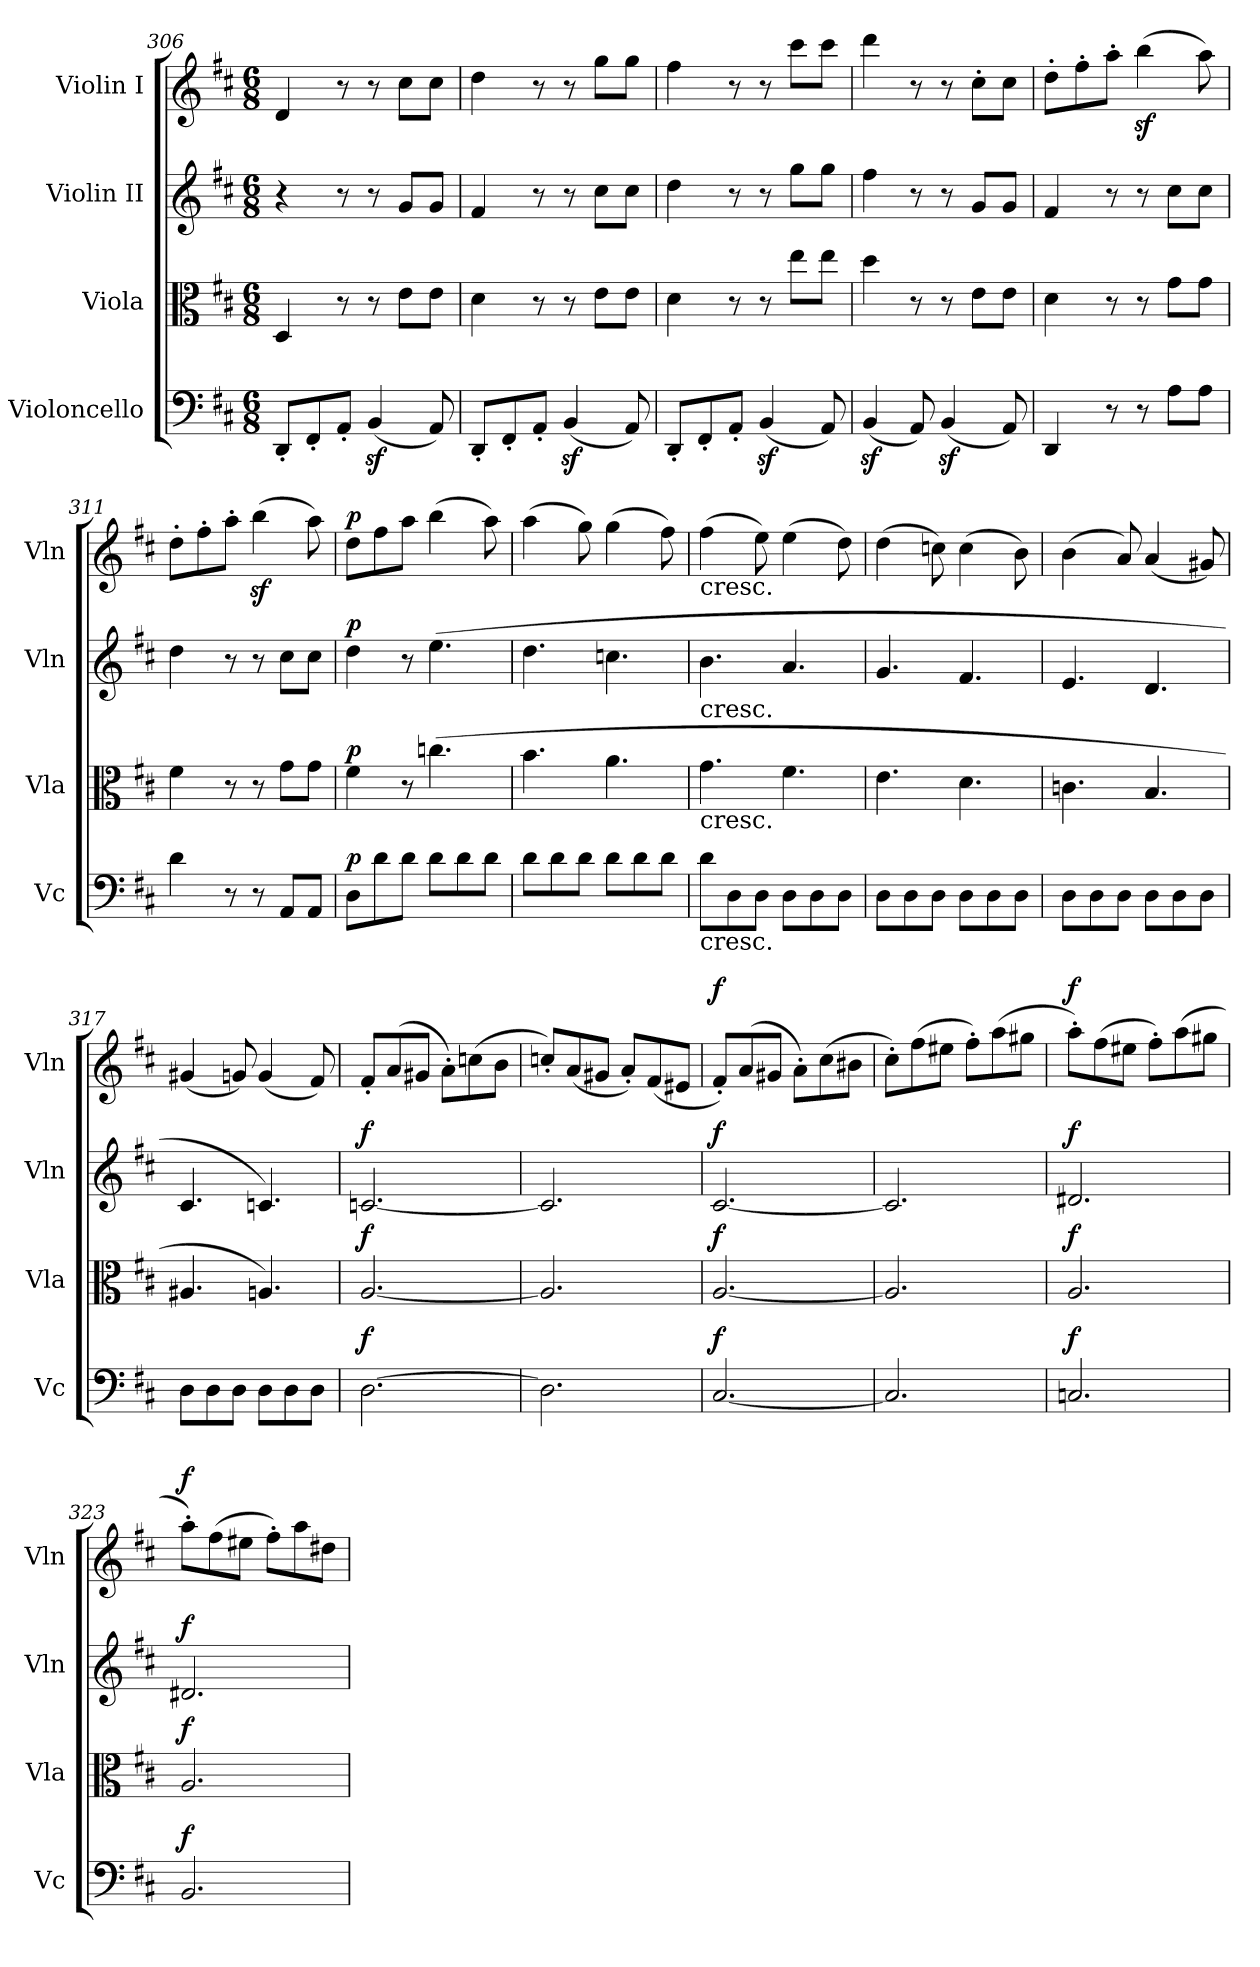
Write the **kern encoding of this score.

**kern	**dynam	**kern	**dynam	**kern	**dynam	**kern	**dynam
*part4	*part4	*part3	*part3	*part2	*part2	*part1	*part1
*staff4	*staff4	*staff3	*staff3	*staff2	*staff2	*staff1	*staff1
*I"Violoncello	*	*I"Viola	*	*I"Violin II	*	*I"Violin I	*
*I'Vc	*	*I'Vla	*	*I'Vln	*	*I'Vln	*
*clefF4	*	*clefC3	*	*clefG2	*	*clefG2	*
*k[f#c#]	*	*k[f#c#]	*	*k[f#c#]	*	*k[f#c#]	*
*M6/8	*	*M6/8	*	*M6/8	*	*M6/8	*
=306	=306	=306	=306	=306	=306	=306	=306
8DD'L	.	4D	.	4r	.	4d	.
8FF#'	.	.	.	.	.	.	.
8AA'J	.	8r	.	8r	.	8r	.
(4BBz>	.	8r	.	8r	.	8r	.
.	.	8eL	.	8gL	.	8cc#L	.
8AA)	.	8eJ	.	8gJ	.	8cc#J	.
=307	=307	=307	=307	=307	=307	=307	=307
8DD'L	.	4d	.	4f#	.	4dd	.
8FF#'	.	.	.	.	.	.	.
8AA'J	.	8r	.	8r	.	8r	.
(4BBz>	.	8r	.	8r	.	8r	.
.	.	8eL	.	8cc#L	.	8ggL	.
8AA)	.	8eJ	.	8cc#J	.	8ggJ	.
=308	=308	=308	=308	=308	=308	=308	=308
8DD'L	.	4d	.	4dd	.	4ff#	.
8FF#'	.	.	.	.	.	.	.
8AA'J	.	8r	.	8r	.	8r	.
(4BBz>	.	8r	.	8r	.	8r	.
.	.	8eeL	.	8ggL	.	8ccc#L	.
8AA)	.	8eeJ	.	8ggJ	.	8ccc#J	.
=309	=309	=309	=309	=309	=309	=309	=309
(4BBz>	.	4dd	.	4ff#	.	4ddd	.
8AA)	.	8r	.	8r	.	8r	.
(4BBz>	.	8r	.	8r	.	8r	.
.	.	8eL	.	8gL	.	8cc#'L	.
8AA)	.	8eJ	.	8gJ	.	8cc#J	.
=310	=310	=310	=310	=310	=310	=310	=310
4DD	.	4d	.	4f#	.	8dd'L	.
.	.	.	.	.	.	8ff#'	.
8r	.	8r	.	8r	.	8aa'J	.
8r	.	8r	.	8r	.	(4bbz>	.
8AL	.	8gL	.	8cc#L	.	.	.
8AJ	.	8gJ	.	8cc#J	.	8aa)	.
=311	=311	=311	=311	=311	=311	=311	=311
4d	.	4f#	.	4dd	.	8dd'L	.
.	.	.	.	.	.	8ff#'	.
8r	.	8r	.	8r	.	8aa'J	.
8r	.	8r	.	8r	.	(4bbz>	.
8AAL	.	8gL	.	8cc#L	.	.	.
8AAJ	.	8gJ	.	8cc#J	.	8aa)	.
=312	=312	=312	=312	=312	=312	=312	=312
!	!LO:DY:a	!	!LO:DY:a	!	!LO:DY:a	!	!LO:DY:a
8DL	p	4f#	p	4dd	p	8ddL	p
8d	.	.	.	.	.	8ff#	.
8dJ	.	8r	.	8r	.	8aaJ	.
8dL	.	(4.ccn	.	(4.ee	.	(4bb	.
8d	.	.	.	.	.	.	.
8dJ	.	.	.	.	.	8aa)	.
=313	=313	=313	=313	=313	=313	=313	=313
8dL	.	4.b	.	4.dd	.	(4aa	.
8d	.	.	.	.	.	.	.
8dJ	.	.	.	.	.	8gg)	.
8dL	.	4.a	.	4.ccn	.	(4gg	.
8d	.	.	.	.	.	.	.
8dJ	.	.	.	.	.	8ff#)	.
=314	=314	=314	=314	=314	=314	=314	=314
!	!	!	!	!	!	!LO:TX:b:t=cresc.	!
!	!	!	!	!LO:TX:b:t=cresc.	!	!	!
!	!	!LO:TX:b:t=cresc.	!	!	!	!	!
!LO:TX:b:t=cresc.	!	!	!	!	!	!	!
8dL	.	4.g	.	4.b	.	(4ff#	.
8D	.	.	.	.	.	.	.
8DJ	.	.	.	.	.	8ee)	.
8DL	.	4.f#	.	4.a	.	(4ee	.
8D	.	.	.	.	.	.	.
8DJ	.	.	.	.	.	8dd)	.
=315	=315	=315	=315	=315	=315	=315	=315
8DL	.	4.e	.	4.g	.	(4dd	.
8D	.	.	.	.	.	.	.
8DJ	.	.	.	.	.	8ccn)	.
8DL	.	4.d	.	4.f#	.	(4cc	.
8D	.	.	.	.	.	.	.
8DJ	.	.	.	.	.	8b)	.
=316	=316	=316	=316	=316	=316	=316	=316
8DL	.	4.cn	.	4.e	.	(4b	.
8D	.	.	.	.	.	.	.
8DJ	.	.	.	.	.	8a)	.
8DL	.	4.B	.	4.d	.	(4a	.
8D	.	.	.	.	.	.	.
8DJ	.	.	.	.	.	8g#X)	.
=317	=317	=317	=317	=317	=317	=317	=317
8DL	.	4.A#X	.	4.c#	.	(4g#X	.
8D	.	.	.	.	.	.	.
8DJ	.	.	.	.	.	8gn)	.
8DL	.	4.An)	.	4.cn)	.	(4g	.
8D	.	.	.	.	.	.	.
8DJ	.	.	.	.	.	8f#)	.
=318	=318	=318	=318	=318	=318	=318	=318
!	!LO:DY:a	!	!LO:DY:a	!	!LO:DY:a	!	!
[2.D	f	[2.A	f	[2.cn	f	8f#'L	.
.	.	.	.	.	.	(8a	.
.	.	.	.	.	.	8g#XJ	.
.	.	.	.	.	.	8a'L)	.
.	.	.	.	.	.	(8ccn	.
.	.	.	.	.	.	8bJ	.
=319	=319	=319	=319	=319	=319	=319	=319
2.D]	.	2.A]	.	2.c]	.	8ccn'L)	.
.	.	.	.	.	.	(8a	.
.	.	.	.	.	.	8g#XJ	.
.	.	.	.	.	.	8a'L)	.
.	.	.	.	.	.	(8f#	.
.	.	.	.	.	.	8e#XJ	.
=320	=320	=320	=320	=320	=320	=320	=320
!	!LO:DY:a	!	!LO:DY:a	!	!LO:DY:a	!	!LO:DY:a
[2.C#	f	[2.A	f	[2.c#	f	8f#'L)	f
.	.	.	.	.	.	(8a	.
.	.	.	.	.	.	8g#XJ	.
.	.	.	.	.	.	8a'L)	.
.	.	.	.	.	.	(8cc#	.
.	.	.	.	.	.	8b#XJ	.
=321	=321	=321	=321	=321	=321	=321	=321
2.C#]	.	2.A]	.	2.c#]	.	8cc#'L)	.
.	.	.	.	.	.	(8ff#	.
.	.	.	.	.	.	8ee#XJ	.
.	.	.	.	.	.	8ff#'L)	.
.	.	.	.	.	.	(8aa	.
.	.	.	.	.	.	8gg#XJ	.
=322	=322	=322	=322	=322	=322	=322	=322
!	!LO:DY:a	!	!LO:DY:a	!	!LO:DY:a	!	!LO:DY:a
2.Cn	f	2.A	f	2.d#X	f	8aa'L)	f
.	.	.	.	.	.	(8ff#	.
.	.	.	.	.	.	8ee#XJ	.
.	.	.	.	.	.	8ff#'L)	.
.	.	.	.	.	.	(8aa	.
.	.	.	.	.	.	8gg#XJ	.
=323	=323	=323	=323	=323	=323	=323	=323
!	!LO:DY:a	!	!LO:DY:a	!	!LO:DY:a	!	!LO:DY:a
2.BB	f	2.A	f	2.d#X	f	8aa'L)	f
.	.	.	.	.	.	(8ff#	.
.	.	.	.	.	.	8ee#XJ	.
.	.	.	.	.	.	8ff#'L)	.
.	.	.	.	.	.	8aa	.
.	.	.	.	.	.	8dd#XJ	.
=	=	=	=	=	=	=	=
*-	*-	*-	*-	*-	*-	*-	*-
